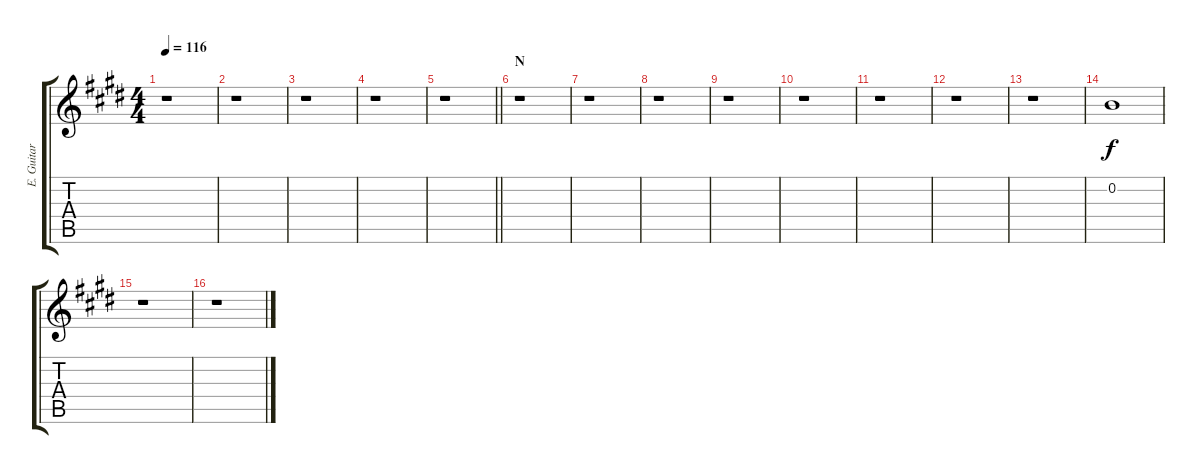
\track ("E. Guitar II" "E. Guitar ") {instrument electricguitarclean}
\staff {score tabs}
\tuning (E4 B3 G3 D3 A2 E2) {hide}
\ts (4 4)
\tempo 116
\clef g2
\ks e
r.1{dy f} |
r.1 |
r.1 |
r.1 |
\barLineRight lightlight
r.1 |
\section ("" "N")
r.1 |
r.1 |
r.1 |
r.1 |
r.1 |
r.1 |
r.1 |
r.1 |
0.2.1 |
r.1 |
r.1
